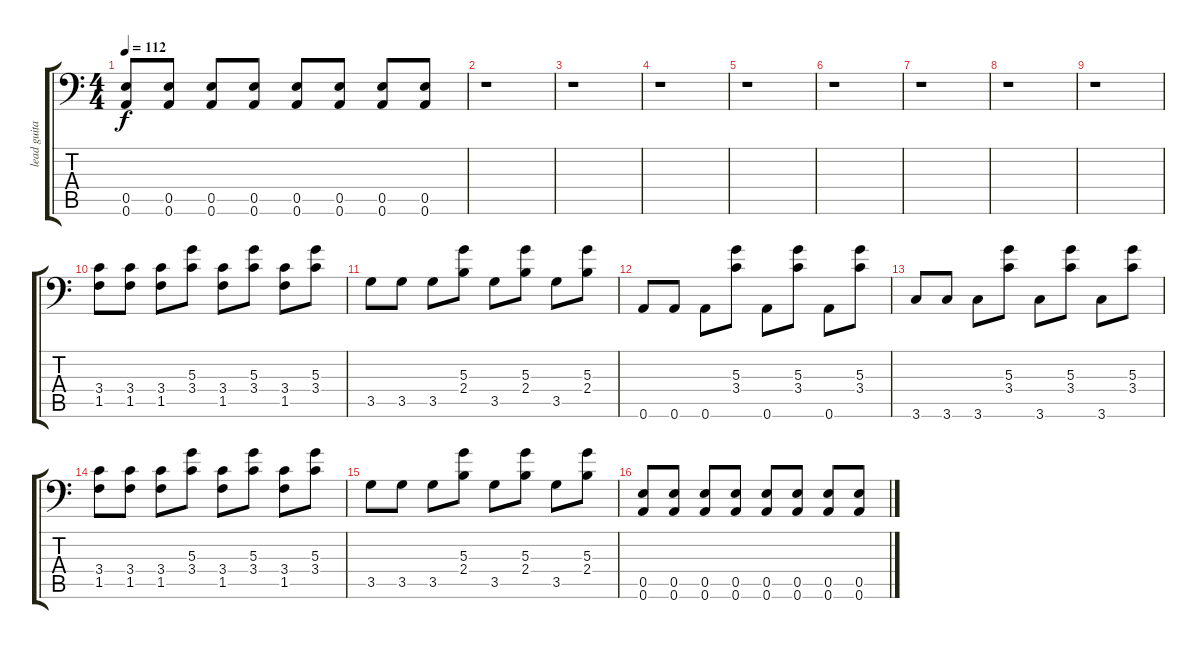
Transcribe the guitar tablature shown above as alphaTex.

\track ("lead guitar" "lead guita") {instrument distortionguitar}
\staff {score tabs}
\tuning (B3 Gb3 D3 A2 E2 A1) {hide}
\ts (4 4)
\tempo 112
\clef f4
\ks c
(0.5 0.6).8{dy f} (0.5 0.6).8 (0.5 0.6).8 (0.5 0.6).8 (0.5 0.6).8 (0.5 0.6).8 (0.5 0.6).8 (0.5 0.6).8 |
r.1 |
r.1 |
r.1 |
r.1 |
r.1 |
r.1 |
r.1 |
r.1 |
(3.4 1.5).8 (3.4 1.5).8 (3.4 1.5).8 (5.3 3.4).8 (3.4 1.5).8 (5.3 3.4).8 (3.4 1.5).8 (5.3 3.4).8 |
3.5.8 3.5.8 3.5.8 (5.3 2.4).8 3.5.8 (5.3 2.4).8 3.5.8 (5.3 2.4).8 |
0.6.8 0.6.8 0.6.8 (5.3 3.4).8 0.6.8 (5.3 3.4).8 0.6.8 (5.3 3.4).8 |
3.6.8 3.6.8 3.6.8 (5.3 3.4).8 3.6.8 (5.3 3.4).8 3.6.8 (5.3 3.4).8 |
(3.4 1.5).8 (3.4 1.5).8 (3.4 1.5).8 (5.3 3.4).8 (3.4 1.5).8 (5.3 3.4).8 (3.4 1.5).8 (5.3 3.4).8 |
3.5.8 3.5.8 3.5.8 (5.3 2.4).8 3.5.8 (5.3 2.4).8 3.5.8 (5.3 2.4).8 |
(0.5 0.6).8 (0.5 0.6).8 (0.5 0.6).8 (0.5 0.6).8 (0.5 0.6).8 (0.5 0.6).8 (0.5 0.6).8 (0.5 0.6).8
